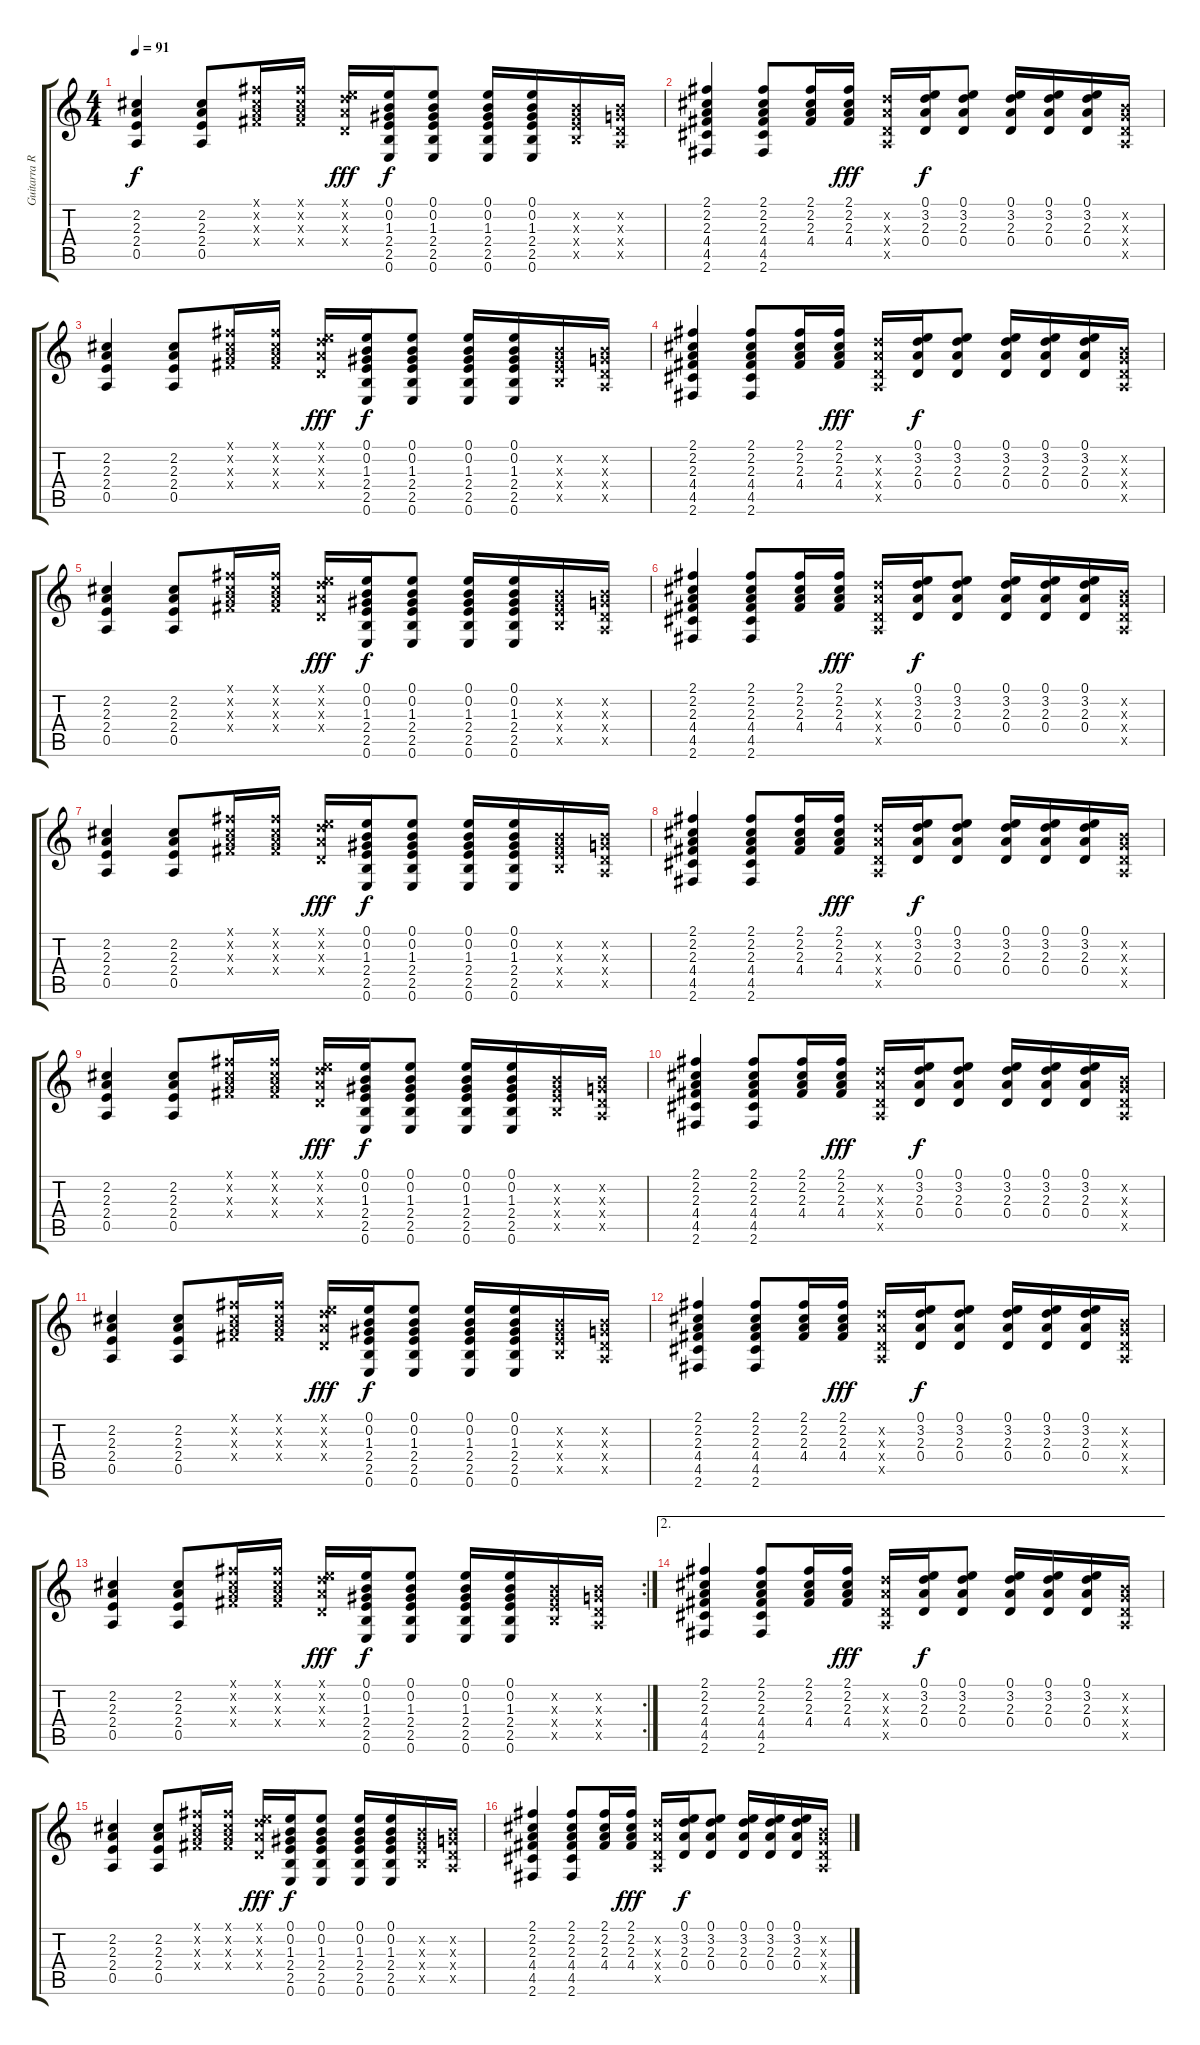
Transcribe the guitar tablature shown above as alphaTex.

\track ("Guitarra Rítmica" "Guitarra R") {instrument electricguitarclean}
\staff {score tabs}
\tuning (E4 B3 G3 D3 A2 E2) {hide}
\ts (4 4)
\tempo 91
\clef g2
\ks c
(2.2 2.3 2.4 0.5).4{dy f} (2.2 2.3 2.4 0.5).8 (2.1{x} 2.2{x} 2.3{x} 4.4{x}).16 (2.1{x} 2.2{x} 2.3{x} 4.4{x}).16 (0.1{x} 3.2{x} 2.3{x} 0.4{x}).16{dy fff} (0.1 0.2 1.3 2.4 2.5 0.6).16{dy f} (0.1 0.2 1.3 2.4 2.5 0.6).8 (0.1 0.2 1.3 2.4 2.5 0.6).16 (0.1 0.2 1.3 2.4 2.5 0.6).16 (0.2{x} 1.3{x} 2.4{x} 2.5{x}).16 (0.2{x} 0.3{x} 0.4{x} 0.5{x}).16 |
(2.1 2.2 2.3 4.4 4.5 2.6).4 (2.1 2.2 2.3 4.4 4.5 2.6).8 (2.1 2.2 2.3 4.4).16 (2.1 2.2 2.3 4.4).16{dy fff} (3.2{x} 2.3{x} 0.4{x} 0.5{x}).16 (0.1 3.2 2.3 0.4).16{dy f} (0.1 3.2 2.3 0.4).8 (0.1 3.2 2.3 0.4).16 (0.1 3.2 2.3 0.4).16 (0.1 3.2 2.3 0.4).16 (0.2{x} 0.3{x} 0.4{x} 0.5{x}).16 |
(2.2 2.3 2.4 0.5).4 (2.2 2.3 2.4 0.5).8 (2.1{x} 2.2{x} 2.3{x} 4.4{x}).16 (2.1{x} 2.2{x} 2.3{x} 4.4{x}).16 (0.1{x} 3.2{x} 2.3{x} 0.4{x}).16{dy fff} (0.1 0.2 1.3 2.4 2.5 0.6).16{dy f} (0.1 0.2 1.3 2.4 2.5 0.6).8 (0.1 0.2 1.3 2.4 2.5 0.6).16 (0.1 0.2 1.3 2.4 2.5 0.6).16 (0.2{x} 1.3{x} 2.4{x} 2.5{x}).16 (0.2{x} 0.3{x} 0.4{x} 0.5{x}).16 |
(2.1 2.2 2.3 4.4 4.5 2.6).4 (2.1 2.2 2.3 4.4 4.5 2.6).8 (2.1 2.2 2.3 4.4).16 (2.1 2.2 2.3 4.4).16{dy fff} (3.2{x} 2.3{x} 0.4{x} 0.5{x}).16 (0.1 3.2 2.3 0.4).16{dy f} (0.1 3.2 2.3 0.4).8 (0.1 3.2 2.3 0.4).16 (0.1 3.2 2.3 0.4).16 (0.1 3.2 2.3 0.4).16 (0.2{x} 0.3{x} 0.4{x} 0.5{x}).16 |
(2.2 2.3 2.4 0.5).4 (2.2 2.3 2.4 0.5).8 (2.1{x} 2.2{x} 2.3{x} 4.4{x}).16 (2.1{x} 2.2{x} 2.3{x} 4.4{x}).16 (0.1{x} 3.2{x} 2.3{x} 0.4{x}).16{dy fff} (0.1 0.2 1.3 2.4 2.5 0.6).16{dy f} (0.1 0.2 1.3 2.4 2.5 0.6).8 (0.1 0.2 1.3 2.4 2.5 0.6).16 (0.1 0.2 1.3 2.4 2.5 0.6).16 (0.2{x} 1.3{x} 2.4{x} 2.5{x}).16 (0.2{x} 0.3{x} 0.4{x} 0.5{x}).16 |
(2.1 2.2 2.3 4.4 4.5 2.6).4 (2.1 2.2 2.3 4.4 4.5 2.6).8 (2.1 2.2 2.3 4.4).16 (2.1 2.2 2.3 4.4).16{dy fff} (3.2{x} 2.3{x} 0.4{x} 0.5{x}).16 (0.1 3.2 2.3 0.4).16{dy f} (0.1 3.2 2.3 0.4).8 (0.1 3.2 2.3 0.4).16 (0.1 3.2 2.3 0.4).16 (0.1 3.2 2.3 0.4).16 (0.2{x} 0.3{x} 0.4{x} 0.5{x}).16 |
(2.2 2.3 2.4 0.5).4 (2.2 2.3 2.4 0.5).8 (2.1{x} 2.2{x} 2.3{x} 4.4{x}).16 (2.1{x} 2.2{x} 2.3{x} 4.4{x}).16 (0.1{x} 3.2{x} 2.3{x} 0.4{x}).16{dy fff} (0.1 0.2 1.3 2.4 2.5 0.6).16{dy f} (0.1 0.2 1.3 2.4 2.5 0.6).8 (0.1 0.2 1.3 2.4 2.5 0.6).16 (0.1 0.2 1.3 2.4 2.5 0.6).16 (0.2{x} 1.3{x} 2.4{x} 2.5{x}).16 (0.2{x} 0.3{x} 0.4{x} 0.5{x}).16 |
(2.1 2.2 2.3 4.4 4.5 2.6).4 (2.1 2.2 2.3 4.4 4.5 2.6).8 (2.1 2.2 2.3 4.4).16 (2.1 2.2 2.3 4.4).16{dy fff} (3.2{x} 2.3{x} 0.4{x} 0.5{x}).16 (0.1 3.2 2.3 0.4).16{dy f} (0.1 3.2 2.3 0.4).8 (0.1 3.2 2.3 0.4).16 (0.1 3.2 2.3 0.4).16 (0.1 3.2 2.3 0.4).16 (0.2{x} 0.3{x} 0.4{x} 0.5{x}).16 |
(2.2 2.3 2.4 0.5).4 (2.2 2.3 2.4 0.5).8 (2.1{x} 2.2{x} 2.3{x} 4.4{x}).16 (2.1{x} 2.2{x} 2.3{x} 4.4{x}).16 (0.1{x} 3.2{x} 2.3{x} 0.4{x}).16{dy fff} (0.1 0.2 1.3 2.4 2.5 0.6).16{dy f} (0.1 0.2 1.3 2.4 2.5 0.6).8 (0.1 0.2 1.3 2.4 2.5 0.6).16 (0.1 0.2 1.3 2.4 2.5 0.6).16 (0.2{x} 1.3{x} 2.4{x} 2.5{x}).16 (0.2{x} 0.3{x} 0.4{x} 0.5{x}).16 |
(2.1 2.2 2.3 4.4 4.5 2.6).4 (2.1 2.2 2.3 4.4 4.5 2.6).8 (2.1 2.2 2.3 4.4).16 (2.1 2.2 2.3 4.4).16{dy fff} (3.2{x} 2.3{x} 0.4{x} 0.5{x}).16 (0.1 3.2 2.3 0.4).16{dy f} (0.1 3.2 2.3 0.4).8 (0.1 3.2 2.3 0.4).16 (0.1 3.2 2.3 0.4).16 (0.1 3.2 2.3 0.4).16 (0.2{x} 0.3{x} 0.4{x} 0.5{x}).16 |
(2.2 2.3 2.4 0.5).4 (2.2 2.3 2.4 0.5).8 (2.1{x} 2.2{x} 2.3{x} 4.4{x}).16 (2.1{x} 2.2{x} 2.3{x} 4.4{x}).16 (0.1{x} 3.2{x} 2.3{x} 0.4{x}).16{dy fff} (0.1 0.2 1.3 2.4 2.5 0.6).16{dy f} (0.1 0.2 1.3 2.4 2.5 0.6).8 (0.1 0.2 1.3 2.4 2.5 0.6).16 (0.1 0.2 1.3 2.4 2.5 0.6).16 (0.2{x} 1.3{x} 2.4{x} 2.5{x}).16 (0.2{x} 0.3{x} 0.4{x} 0.5{x}).16 |
(2.1 2.2 2.3 4.4 4.5 2.6).4 (2.1 2.2 2.3 4.4 4.5 2.6).8 (2.1 2.2 2.3 4.4).16 (2.1 2.2 2.3 4.4).16{dy fff} (3.2{x} 2.3{x} 0.4{x} 0.5{x}).16 (0.1 3.2 2.3 0.4).16{dy f} (0.1 3.2 2.3 0.4).8 (0.1 3.2 2.3 0.4).16 (0.1 3.2 2.3 0.4).16 (0.1 3.2 2.3 0.4).16 (0.2{x} 0.3{x} 0.4{x} 0.5{x}).16 |
\rc 2
(2.2 2.3 2.4 0.5).4 (2.2 2.3 2.4 0.5).8 (2.1{x} 2.2{x} 2.3{x} 4.4{x}).16 (2.1{x} 2.2{x} 2.3{x} 4.4{x}).16 (0.1{x} 3.2{x} 2.3{x} 0.4{x}).16{dy fff} (0.1 0.2 1.3 2.4 2.5 0.6).16{dy f} (0.1 0.2 1.3 2.4 2.5 0.6).8 (0.1 0.2 1.3 2.4 2.5 0.6).16 (0.1 0.2 1.3 2.4 2.5 0.6).16 (0.2{x} 1.3{x} 2.4{x} 2.5{x}).16 (0.2{x} 0.3{x} 0.4{x} 0.5{x}).16 |
\ae 2
(2.1 2.2 2.3 4.4 4.5 2.6).4 (2.1 2.2 2.3 4.4 4.5 2.6).8 (2.1 2.2 2.3 4.4).16 (2.1 2.2 2.3 4.4).16{dy fff} (3.2{x} 2.3{x} 0.4{x} 0.5{x}).16 (0.1 3.2 2.3 0.4).16{dy f} (0.1 3.2 2.3 0.4).8 (0.1 3.2 2.3 0.4).16 (0.1 3.2 2.3 0.4).16 (0.1 3.2 2.3 0.4).16 (0.2{x} 0.3{x} 0.4{x} 0.5{x}).16 |
(2.2 2.3 2.4 0.5).4 (2.2 2.3 2.4 0.5).8 (2.1{x} 2.2{x} 2.3{x} 4.4{x}).16 (2.1{x} 2.2{x} 2.3{x} 4.4{x}).16 (0.1{x} 3.2{x} 2.3{x} 0.4{x}).16{dy fff} (0.1 0.2 1.3 2.4 2.5 0.6).16{dy f} (0.1 0.2 1.3 2.4 2.5 0.6).8 (0.1 0.2 1.3 2.4 2.5 0.6).16 (0.1 0.2 1.3 2.4 2.5 0.6).16 (0.2{x} 1.3{x} 2.4{x} 2.5{x}).16 (0.2{x} 0.3{x} 0.4{x} 0.5{x}).16 |
(2.1 2.2 2.3 4.4 4.5 2.6).4 (2.1 2.2 2.3 4.4 4.5 2.6).8 (2.1 2.2 2.3 4.4).16 (2.1 2.2 2.3 4.4).16{dy fff} (3.2{x} 2.3{x} 0.4{x} 0.5{x}).16 (0.1 3.2 2.3 0.4).16{dy f} (0.1 3.2 2.3 0.4).8 (0.1 3.2 2.3 0.4).16 (0.1 3.2 2.3 0.4).16 (0.1 3.2 2.3 0.4).16 (0.2{x} 0.3{x} 0.4{x} 0.5{x}).16
